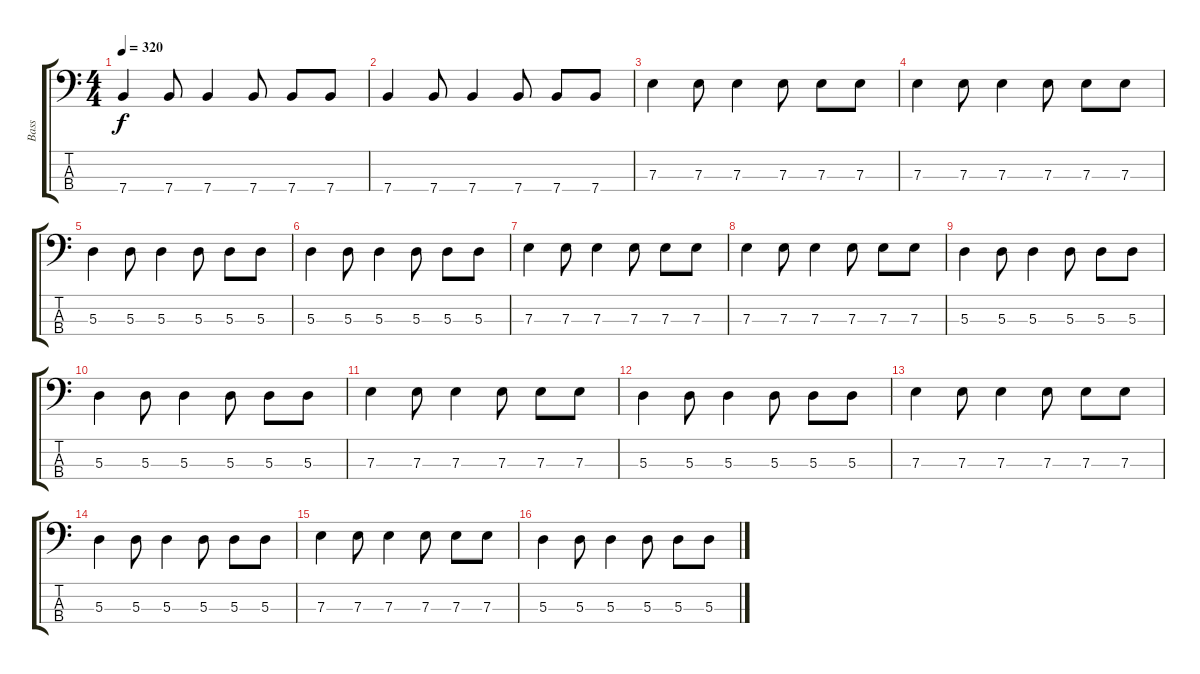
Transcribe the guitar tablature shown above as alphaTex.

\track ("Bass" "Bass") {instrument electricbassfinger}
\staff {score tabs}
\tuning (G2 D2 A1 E1) {hide}
\ts (4 4)
\tempo 320
\clef f4
\ks c
7.4.4{dy f} 7.4.8 7.4.4 7.4.8 7.4.8 7.4.8 |
7.4.4 7.4.8 7.4.4 7.4.8 7.4.8 7.4.8 |
7.3.4 7.3.8 7.3.4 7.3.8 7.3.8 7.3.8 |
7.3.4 7.3.8 7.3.4 7.3.8 7.3.8 7.3.8 |
5.3.4 5.3.8 5.3.4 5.3.8 5.3.8 5.3.8 |
5.3.4 5.3.8 5.3.4 5.3.8 5.3.8 5.3.8 |
7.3.4 7.3.8 7.3.4 7.3.8 7.3.8 7.3.8 |
7.3.4 7.3.8 7.3.4 7.3.8 7.3.8 7.3.8 |
5.3.4 5.3.8 5.3.4 5.3.8 5.3.8 5.3.8 |
5.3.4 5.3.8 5.3.4 5.3.8 5.3.8 5.3.8 |
7.3.4 7.3.8 7.3.4 7.3.8 7.3.8 7.3.8 |
5.3.4 5.3.8 5.3.4 5.3.8 5.3.8 5.3.8 |
7.3.4 7.3.8 7.3.4 7.3.8 7.3.8 7.3.8 |
5.3.4 5.3.8 5.3.4 5.3.8 5.3.8 5.3.8 |
7.3.4 7.3.8 7.3.4 7.3.8 7.3.8 7.3.8 |
5.3.4 5.3.8 5.3.4 5.3.8 5.3.8 5.3.8
